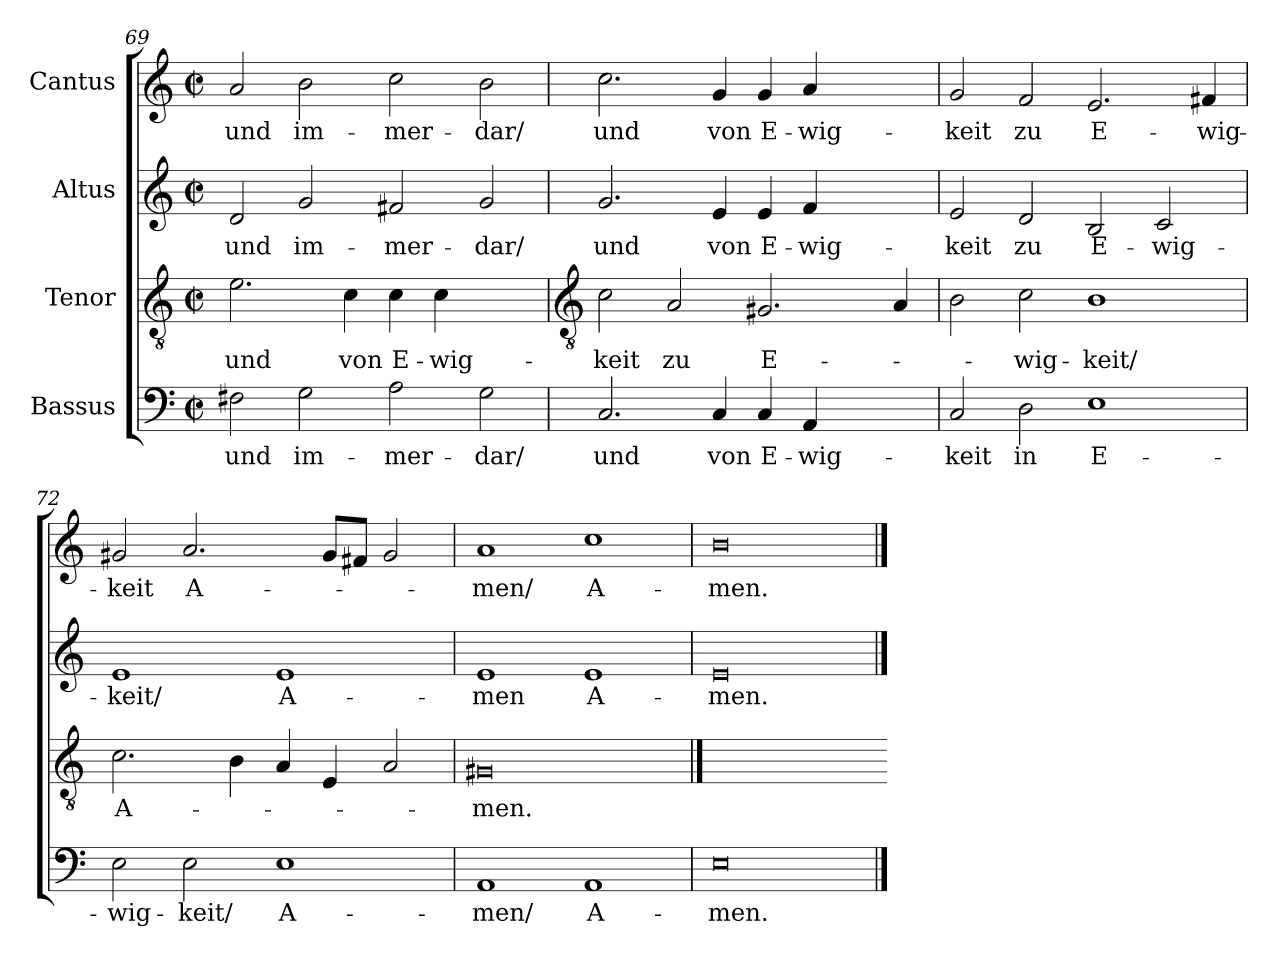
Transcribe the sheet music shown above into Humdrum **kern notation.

**kern	**text	**kern	**text	**kern	**text	**kern	**text
*part4	*part4	*part3	*part3	*part2	*part2	*part1	*part1
*staff4	*staff4	*staff3	*staff3	*staff2	*staff2	*staff1	*staff1
*I"Bassus	*	*I"Tenor	*	*I"Altus	*	*I"Cantus	*
*clefF4	*	*clefGv2	*	*clefG2	*	*clefG2	*
*k[]	*	*k[]	*	*k[]	*	*k[]	*
*C:	*	*C:	*	*C:	*	*C:	*
*M4/2	*	*M4/2	*	*M4/2	*	*M4/2	*
*met(c|)	*	*met(c|)	*	*met(c|)	*	*met(c|)	*
=69	=69	=69	=69	=69	=69	=69	=69
!	!LO:LY:b	!	!LO:LY:b	!	!LO:LY:b	!	!LO:LY:b
2F#X	und	2.e	und	2d	und	2a	und
!	!LO:LY:b	!	!	!	!LO:LY:b	!	!LO:LY:b
2G	im-	.	.	2g	im-	2b	im-
!	!	!	!LO:LY:b	!	!	!	!
.	.	4c	von	.	.	.	.
!	!LO:LY:b	!	!LO:LY:b	!	!LO:LY:b	!	!LO:LY:b
2A	-mer-	4c	E-	2f#X	-mer-	2cc	-mer-
!	!	!	!LO:LY:b	!	!	!	!
.	.	4c	-wig-	.	.	.	.
!	!LO:LY:b	!	!	!	!LO:LY:b	!	!LO:LY:b
2G	-dar/	2ryy	.	2g	-dar/	2b	-dar/
!!LO:LB:g=z
=70	=70	=70	=70	=70	=70	=70	=70
*	*	*clefGv2	*	*	*	*	*
!	!LO:LY:b	!	!LO:LY:b	!	!LO:LY:b	!	!LO:LY:b
2.C	und	2c	-keit	2.g	und	2.cc	und
!	!	!	!LO:LY:b	!	!	!	!
.	.	2A	zu	.	.	.	.
!	!LO:LY:b	!	!	!	!LO:LY:b	!	!LO:LY:b
4C	von	.	.	4e	von	4g	von
!	!LO:LY:b	!	!LO:LY:b	!	!LO:LY:b	!	!LO:LY:b
4C	E-	2.G#X	E-	4e	E-	4g	E-
!	!LO:LY:b	!	!	!	!LO:LY:b	!	!LO:LY:b
4AA	-wig-	.	.	4f	-wig-	4a	-wig-
2ryy	.	.	.	2ryy	.	2ryy	.
.	.	4A	.	.	.	.	.
!!LO:LB:g=z
=71	=71	=71	=71	=71	=71	=71	=71
!	!LO:LY:b	!	!	!	!LO:LY:b	!	!LO:LY:b
2C	-keit	2B	.	2e	-keit	2g	-keit
!	!LO:LY:b	!	!LO:LY:b	!	!LO:LY:b	!	!LO:LY:b
2D	in	2c	-wig-	2d	zu	2f	zu
!	!LO:LY:b	!	!LO:LY:b	!	!LO:LY:b	!	!LO:LY:b
1E	E-	1B	-keit/	2B	E-	2.e	E-
!	!	!	!	!	!LO:LY:b	!	!
.	.	.	.	2c	-wig-	.	.
!	!	!	!	!	!	!	!LO:LY:b
.	.	.	.	.	.	4f#X	-wig-
=72	=72	=72	=72	=72	=72	=72	=72
!	!LO:LY:b	!	!LO:LY:b	!	!LO:LY:b	!	!LO:LY:b
2E	-wig-	2.c	A-	1e	-keit/	2g#X	-keit
!	!LO:LY:b	!	!	!	!	!	!LO:LY:b
2E	-keit/	.	.	.	.	2.a	A-
.	.	4B	.	.	.	.	.
!	!LO:LY:b	!	!	!	!LO:LY:b	!	!
1E	A-	4A	.	1e	A-	.	.
.	.	4E	.	.	.	8g#L	.
.	.	.	.	.	.	8f#XJ	.
.	.	2A	.	.	.	2g#	.
=73	=73	=73	=73	=73	=73	=73	=73
!	!LO:LY:b	!	!LO:LY:b	!	!LO:LY:b	!	!LO:LY:b
1AA	-men/	0G#X	-men.	1e	-men	1a	-men/
!	!LO:LY:b	!	!	!	!LO:LY:b	!	!LO:LY:b
1AA	A-	.	.	1e	A-	1cc	A-
=74	=74	==74	=74	=74	=74	=74	=74
!	!LO:LY:b	!	!	!	!LO:LY:b	!	!LO:LY:b
0E	-men.	0ryy	.	0e	-men.	0b	-men.
==	==	=	==	==	==	==	==
*-	*-	*-	*-	*-	*-	*-	*-
